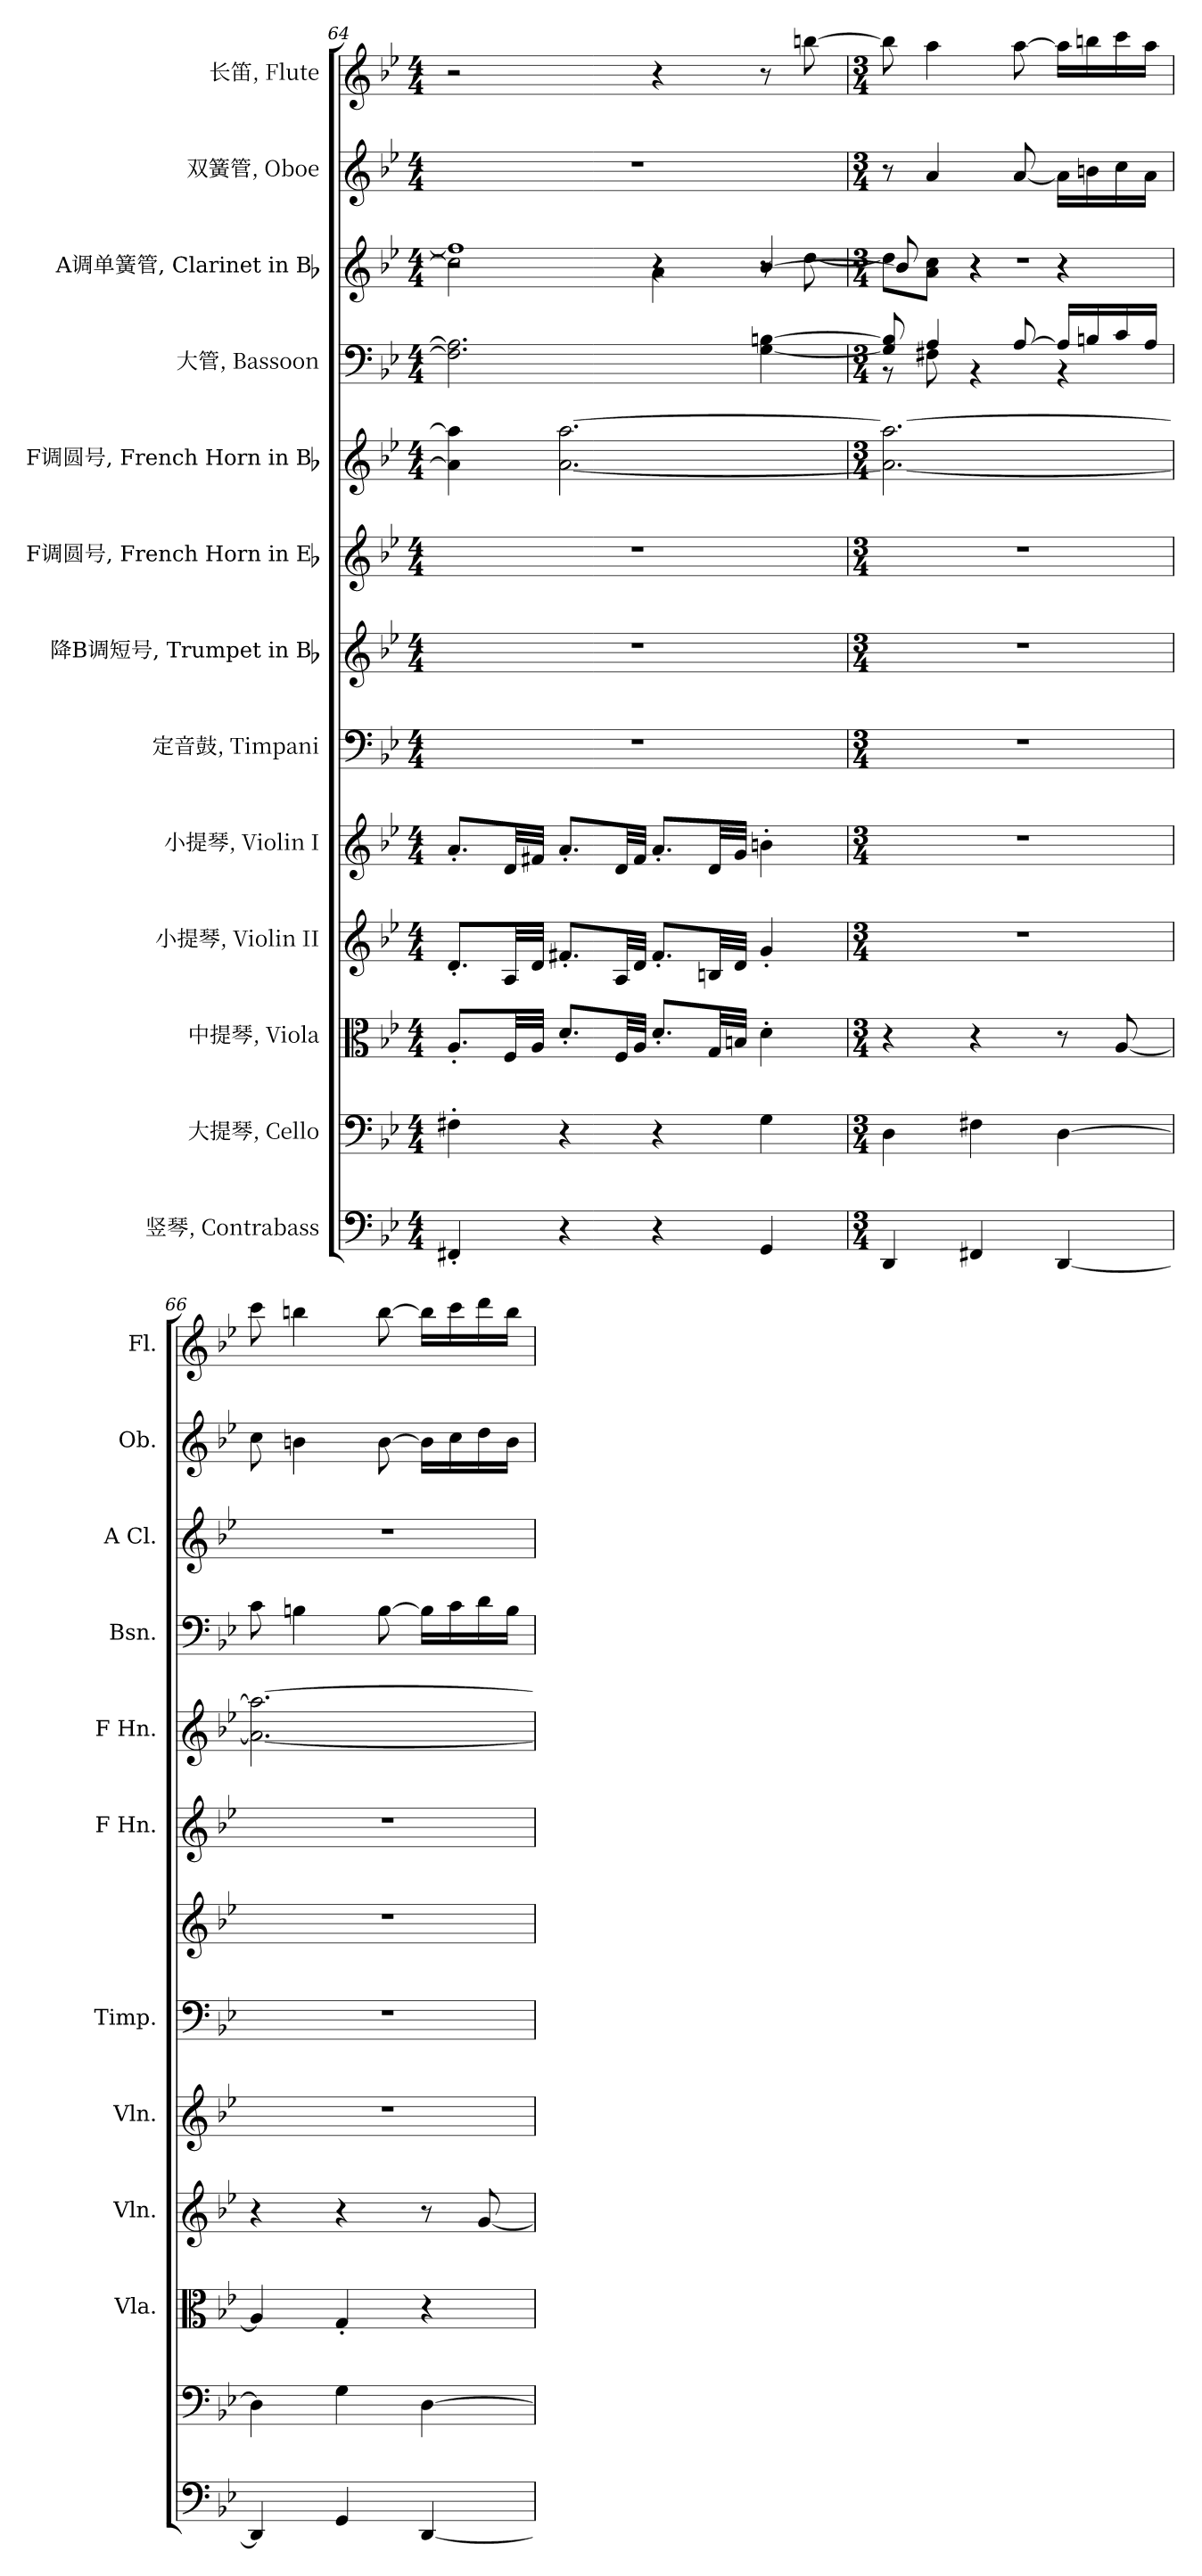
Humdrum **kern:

**kern	**kern	**kern	**kern	**kern	**kern	**kern	**kern	**kern	**kern	**kern	**kern	**kern
*part13	*part12	*part11	*part10	*part9	*part8	*part7	*part6	*part5	*part4	*part3	*part2	*part1
*staff13	*staff12	*staff11	*staff10	*staff9	*staff8	*staff7	*staff6	*staff5	*staff4	*staff3	*staff2	*staff1
*I"竖琴, Contrabass	*I"大提琴, Cello	*I"中提琴, Viola	*I"小提琴, Violin II	*I"小提琴, Violin I	*I"定音鼓, Timpani	*I"降B调短号, Trumpet in B-flat	*I"F调圆号, French Horn in E-flat	*I"F调圆号, French Horn in B-flat	*I"大管, Bassoon	*I"A调单簧管, Clarinet in B-flat	*I"双簧管, Oboe	*I"长笛, Flute
*	*	*I'Vla.	*I'Vln.	*I'Vln.	*I'Timp.	*	*I'F Hn.	*I'F Hn.	*I'Bsn.	*I'A Cl.	*I'Ob.	*I'Fl.
!!LO:PB:g=z
*clefF4	*clefF4	*clefC3	*clefG2	*clefG2	*clefF4	*clefG2	*clefG2	*clefG2	*clefF4	*clefG2	*clefG2	*clefG2
*	*	*	*	*	*	*ITrd1c2	*ITrd4c7	*ITrd4c7	*	*ITrd2c3	*	*
*k[b-e-]	*k[b-e-]	*k[b-e-]	*k[b-e-]	*k[b-e-]	*k[b-e-]	*k[b-e-a-d-]	*k[b-e-a-]	*k[b-e-a-]	*k[b-e-]	*k[f#]	*k[b-e-]	*k[b-e-]
*M4/4	*M4/4	*M4/4	*M4/4	*M4/4	*M4/4	*M4/4	*M4/4	*M4/4	*M4/4	*M4/4	*M4/4	*M4/4
=64	=64	=64	=64	=64	=64	=64	=64	=64	=64	=64	=64	=64
*	*	*	*	*	*	*	*	*	*	*^	*	*
*	*	*	*	*	*	*	*	*	*	*	*^	*	*
4FF#X'/	4F#X'\	8.A'/L	8.d'/L	8.a'/L	1r	1r	1r	4d\] 4dd\]	2.F#\] 2.A\]	1dd]	2a\]	2r	1r	2r
.	.	32F/LL	32A/LL	32d/LL	.	.	.	.	.	.	.	.	.	.
.	.	32A/JJJ	32d/JJJ	32f#X/JJJ	.	.	.	.	.	.	.	.	.	.
4r	4r	8.d'/L	8.f#X'/L	8.a'/L	.	.	.	[2.d\ [2.dd\	.	.	.	.	.	.
.	.	32F/LL	32A/LL	32d/LL	.	.	.	.	.	.	.	.	.	.
.	.	32A/JJJ	32d/JJJ	32f#/JJJ	.	.	.	.	.	.	.	.	.	.
4r	4r	8.d'/L	8.f#'/L	8.a'/L	.	.	.	.	.	.	4f#\	4r	.	4r
.	.	32G/LL	32Bn/LL	32d/LL	.	.	.	.	.	.	.	.	.	.
.	.	32Bn/JJJ	32d/JJJ	32g/JJJ	.	.	.	.	.	.	.	.	.	.
4GG/	4G\	4d'\	4g'/	4bn'\	.	.	.	.	[4G\ [4Bn\	.	8r	[4g/	.	8r
.	.	.	.	.	.	.	.	.	.	.	[8b\	.	.	[8bbn\
=65	=65	=65	=65	=65	=65	=65	=65	=65	=65	=65	=65	=65	=65	=65
*M3/4	*M3/4	*M3/4	*M3/4	*M3/4	*M3/4	*M3/4	*M3/4	*M3/4	*M3/4	*M3/4	*	*	*M3/4	*M3/4
*	*	*	*	*	*	*	*	*	*^	*	*	*	*	*
4DD/	4D\	4r	2.r	2.r	2.r	2.r	2.r	2.d\_ 2.dd\_	8G/] 8B/]	8r	2.r	8b\L]	8g/]	8r	8bb\]
.	.	.	.	.	.	.	.	.	4A/	8F#X\	.	8f#\ 8a\J	8r	4a/	4aa\
4FF#X/	4F#X\	4r	.	.	.	.	.	.	.	4r	.	4r	4r	.	.
.	.	.	.	.	.	.	.	.	[8A/	.	.	.	.	[8a/	[8aa\
[4DD/	[4D\	8r	.	.	.	.	.	.	16A/LL]	4r	.	4r	4r	16a\LL]	16aa\LL]
.	.	.	.	.	.	.	.	.	16Bn/	.	.	.	.	16bn\	16bbn\
.	.	[8A/	.	.	.	.	.	.	16c/	.	.	.	.	16cc\	16ccc\
.	.	.	.	.	.	.	.	.	16A/JJ	.	.	.	.	16a\JJ	16aa\JJ
*	*	*	*	*	*	*	*	*	*v	*v	*	*	*	*	*
*	*	*	*	*	*	*	*	*	*	*v	*v	*v	*	*
=66	=66	=66	=66	=66	=66	=66	=66	=66	=66	=66	=66	=66
4DD/]	4D\]	4A/]	4r	2.r	2.r	2.r	2.r	2.d\_ 2.dd\_	8c\	2.r	8cc\	8ccc\
.	.	.	.	.	.	.	.	.	4Bn\	.	4bn\	4bbn\
4GG/	4G\	4G'/	4r	.	.	.	.	.	.	.	.	.
.	.	.	.	.	.	.	.	.	[8B\	.	[8b\	[8bb\
[4DD/	[4D\	4r	8r	.	.	.	.	.	16B\LL]	.	16b\LL]	16bb\LL]
.	.	.	.	.	.	.	.	.	16c\	.	16cc\	16ccc\
.	.	.	[8g/	.	.	.	.	.	16d\	.	16dd\	16ddd\
.	.	.	.	.	.	.	.	.	16B\JJ	.	16b\JJ	16bb\JJ
=	=	=	=	=	=	=	=	=	=	=	=	=
*-	*-	*-	*-	*-	*-	*-	*-	*-	*-	*-	*-	*-
